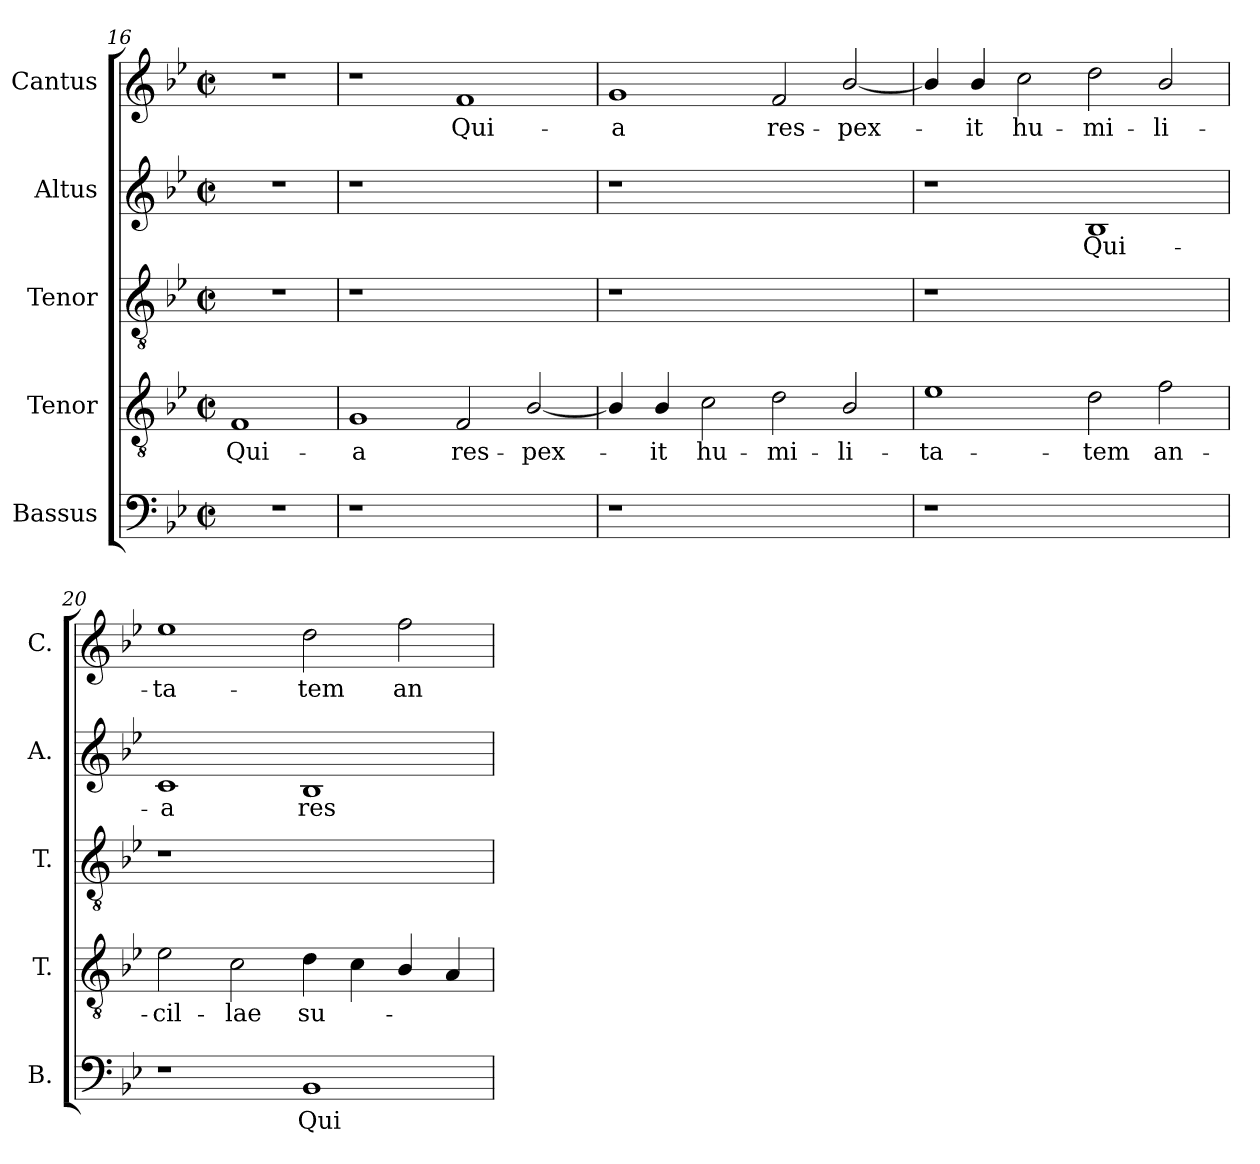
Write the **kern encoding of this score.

**kern	**text	**kern	**text	**kern	**kern	**text	**kern	**text
*part5	*part5	*part4	*part4	*part3	*part2	*part2	*part1	*part1
*staff5	*staff5	*staff4	*staff4	*staff3	*staff2	*staff2	*staff1	*staff1
*I"Bassus	*	*I"Tenor	*	*I"Tenor	*I"Altus	*	*I"Cantus	*
*I'B.	*	*I'T.	*	*I'T.	*I'A.	*	*I'C.	*
!!LO:PB:g=z
*clefF4	*	*clefGv2	*	*clefGv2	*clefG2	*	*clefG2	*
*	*	*ITrd7c12	*	*ITrd7c12	*	*	*	*
*k[b-e-]	*	*k[b-e-]	*	*k[b-e-]	*k[b-e-]	*	*k[b-e-]	*
*B-:	*	*B-:	*	*B-:	*B-:	*	*B-:	*
*M2/2	*	*M2/2	*	*M2/2	*M2/2	*	*M2/2	*
*met(c|)	*	*met(c|)	*	*met(c|)	*met(c|)	*	*met(c|)	*
=16	=16	=16	=16	=16	=16	=16	=16	=16
!	!	!	!LO:LY:b:color=#000000	!	!	!	!	!
1r	.	1FFi	Qui-	1r	1r	.	1r	.
=17	=17	=17	=17	=17	=17	=17	=17	=17
!LO:N:vis=1	!	!	!	!	!	!	!	!
!	!	!	!LO:LY:b:color=#000000	!LO:N:vis=1	!LO:N:vis=1	!	!	!
1r	.	1GGi	-a	1r	1r	.	1r	.
!	!	!	!LO:LY:b:color=#000000	!	!	!	!	!
!	!	!	!	!	!	!	!	!LO:LY:b:color=#000000
1ryy	.	2FFi/	res-	1ryy	1ryy	.	1fi	Qui-
!	!	!	!LO:LY:b:color=#000000	!	!	!	!	!
.	.	[<2BB-i/	-pex-	.	.	.	.	.
=18	=18	=18	=18	=18	=18	=18	=18	=18
!LO:N:vis=1	!	!	!	!LO:N:vis=1	!LO:N:vis=1	!	!	!
!	!	!	!	!	!	!	!	!LO:LY:b:color=#000000
1r	.	4BB-i/]	.	1r	1r	.	1gi	-a
!	!	!	!LO:LY:b:color=#000000	!	!	!	!	!
.	.	4BB-i/	-it	.	.	.	.	.
!	!	!	!LO:LY:b:color=#000000	!	!	!	!	!
.	.	2Ci\	hu-	.	.	.	.	.
!	!	!	!LO:LY:b:color=#000000	!	!	!	!	!
!	!	!	!	!	!	!	!	!LO:LY:b:color=#000000
1ryy	.	2Di\	-mi-	1ryy	1ryy	.	2fi/	res-
!	!	!	!LO:LY:b:color=#000000	!	!	!	!	!
!	!	!	!	!	!	!	!	!LO:LY:b:color=#000000
.	.	2BB-i/	-li-	.	.	.	[<2b-i/	-pex-
=19	=19	=19	=19	=19	=19	=19	=19	=19
!LO:N:vis=1	!	!	!	!	!	!	!	!
!	!	!	!LO:LY:b:color=#000000	!LO:N:vis=1	!	!	!	!
1r	.	1E-i	-ta-	1r	1r	.	4b-i/]	.
!	!	!	!	!	!	!	!	!LO:LY:b:color=#000000
.	.	.	.	.	.	.	4b-i/	-it
!	!	!	!	!	!	!	!	!LO:LY:b:color=#000000
.	.	.	.	.	.	.	2cci\	hu-
!	!	!	!LO:LY:b:color=#000000	!	!	!	!	!
!	!	!	!	!	!	!LO:LY:b:color=#000000	!	!
!	!	!	!	!	!	!	!	!LO:LY:b:color=#000000
1ryy	.	2Di\	-tem	1ryy	1B-i	Qui-	2ddi\	-mi-
!	!	!	!LO:LY:b:color=#000000	!	!	!	!	!
!	!	!	!	!	!	!	!	!LO:LY:b:color=#000000
.	.	2Fi\	an-	.	.	.	2b-i/	-li-
=20	=20	=20	=20	=20	=20	=20	=20	=20
!	!	!	!LO:LY:b:color=#000000	!LO:N:vis=1	!	!	!	!
!	!	!	!	!	!	!LO:LY:b:color=#000000	!	!
!	!	!	!	!	!	!	!	!LO:LY:b:color=#000000
1r	.	2E-i\	-cil-	1r	1ci	-a	1ee-i	-ta-
!	!	!	!LO:LY:b:color=#000000	!	!	!	!	!
.	.	2Ci\	-lae	.	.	.	.	.
!	!LO:LY:b:color=#000000	!	!	!	!	!	!	!
!	!	!	!LO:LY:b:color=#000000	!	!	!	!	!
!	!	!	!	!	!	!LO:LY:b:color=#000000	!	!
!	!	!	!	!	!	!	!	!LO:LY:b:color=#000000
1BB-i	Qui-	4Di\	su-	1ryy	1B-i	res-	2ddi\	-tem
.	.	4Ci\	.	.	.	.	.	.
!	!	!	!	!	!	!	!	!LO:LY:b:color=#000000
.	.	4BB-i/	.	.	.	.	2ffi\	an-
.	.	4AAi/	.	.	.	.	.	.
=	=	=	=	=	=	=	=	=
*-	*-	*-	*-	*-	*-	*-	*-	*-
